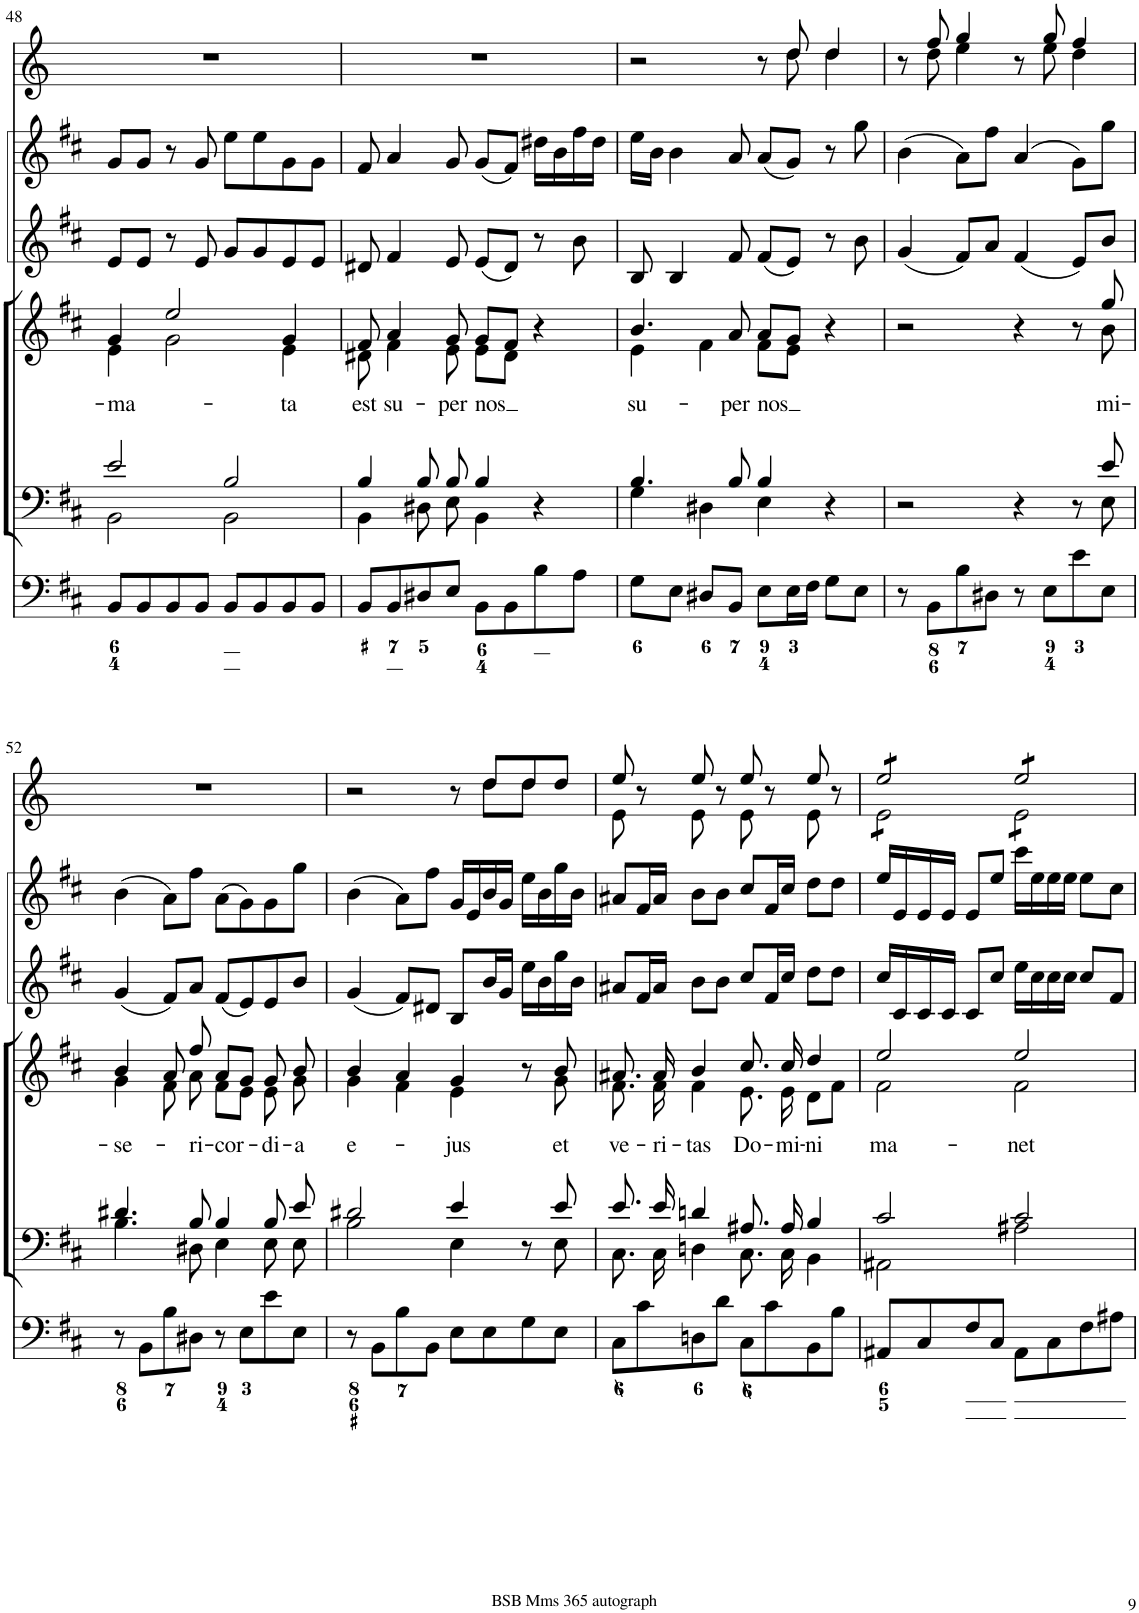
**kern	**kern	**kern	**text	**kern	**kern	**kern
*part6	*part5	*part4	*part4	*part3	*part2	*part1
*staff6	*staff5	*staff4	*staff4	*staff3	*staff2	*staff1
*I"Organ	*I"Voice	*I"Voice	*	*I"Violin	*I"Violin	*I"C in D
*	*	*	*	*I'Vln	*I'Vln	*
!!LO:PB:g=z
*clefF4	*clefF4	*clefG2	*	*clefG2	*clefG2	*clefG2
*	*	*	*	*	*	*Trd-1c-2
*k[f#c#]	*k[f#c#]	*k[f#c#]	*	*k[f#c#]	*k[f#c#]	*k[]
*M4/4	*M4/4	*M4/4	*	*M4/4	*M4/4	*M4/4
*met(c)	*met(c)	*met(c)	*	*met(c)	*met(c)	*met(c)
=48	=48	=48	=48	=48	=48	=48
*	*^	*	*	*	*	*
!	!	!	!	!LO:LY:b	!	!	!
*	*	*	*^	*	*	*	*
8BB/L	2e/	2BB\	4g/	4e\	-ma-	8e/L	8g/L	1r
8BB/	.	.	.	.	.	8e/J	8g/J	.
8BB/	.	.	2ee/	2g\	.	8r	8r	.
8BB/J	.	.	.	.	.	8e/	8g/	.
8BB/L	2B/	2BB\	.	.	.	8g/L	8ee\L	.
8BB/	.	.	.	.	.	8g/	8ee\	.
!	!	!	!	!	!LO:LY:b	!	!	!
8BB/	.	.	4g/	4e\	-ta	8e/	8g\	.
8BB/J	.	.	.	.	.	8e/J	8g\J	.
=49	=49	=49	=49	=49	=49	=49	=49	=49
!	!	!	!	!	!LO:LY:b	!	!	!
8BB/L	4B/	4BB\	8f#/	8d#X\	est	8d#X/	8f#/	1r
!	!	!	!	!	!LO:LY:b	!	!	!
8BB/	.	.	4a/	4f#\	su-	4f#/	4a/	.
8D#X/	8B/L	8D#X\L	.	.	.	.	.	.
!	!	!	!	!	!LO:LY:b	!	!	!
8E/J	8B/J	8E\J	8g/	8e\	-per	8e/	8g/	.
!	!	!	!	!	!LO:LY:b	!	!	!
8BB\L	4B/	4BB\	8g/L	8e\L	nos	(8e/L	(8g/L	.
8BB\	.	.	8f#/J	8d#\J	.	8d#/J)	8f#/J)	.
8B\	4r	4ryy	4r	4ryy	.	8r	16dd#X\LL	.
.	.	.	.	.	.	.	16b\	.
8A\J	.	.	.	.	.	8b\	16ff#\	.
.	.	.	.	.	.	.	16dd#\JJ	.
=50	=50	=50	=50	=50	=50	=50	=50	=50
!	!	!	!	!	!LO:LY:b	!	!	!
*	*	*	*	*	*	*	*	*^
8G\L	4.B/	4G\	4.b/	4e\	su-	8B/	16ee\LL	2r	8ryy
.	.	.	.	.	.	.	16b\JJ	.	.
*	*	*	*	*	*	*	*	*v	*v
8E\J	.	.	.	.	.	4B/	4b\	.
8D#X/L	.	4D#X\	.	4f#\	.	.	.	.
!	!	!	!	!	!LO:LY:b	!	!	!
8BB/J	8B/	.	8a/	.	-per	8f#/	8a/	.
!	!	!	!	!	!LO:LY:b	!	!	!
8E\L	4B/	4E\	8a/L	8f#\L	nos	(8f#/L	(8a/L	8r
*	*	*	*	*	*	*	*	*^
16E\L	.	.	8g/J	8e\J	.	8e/J)	8g/J)	8dd/	8dd\
16F#\JJ	.	.	.	.	.	.	.	.	.
8G\L	4r	4ryy	4r	4ryy	.	8r	8r	4dd/	4dd\
8E\J	.	.	.	.	.	8b\	8gg\	.	.
=51	=51	=51	=51	=51	=51	=51	=51	=51	=51
8r	2r	2..ryy	2r	2..ryy	.	(4g/	(4b\	8r	8ryy
8BB\L	.	.	.	.	.	.	.	8ff/	8dd\
8B\	.	.	.	.	.	8f#/L)	8a\L)	4gg/	4ee\
8D#X\J	.	.	.	.	.	8a/J	8ff#\J	.	.
8r	4r	.	4r	.	.	(4f#/	(4a/	8r	8ryy
8E\L	.	.	.	.	.	.	.	8gg/	8ee\
8e\	8r	.	8r	.	.	8e/L)	8g\L)	4ff/	4dd\
!	!	!	!	!	!LO:LY:b	!	!	!	!
8E\J	8e/	8E\	8gg/	8b\	mi-	8b/J	8gg\J	.	.
*	*	*	*	*	*	*	*	*v	*v
!!LO:LB:g=z
=52	=52	=52	=52	=52	=52	=52	=52	=52
!	!	!	!	!	!LO:LY:b	!	!	!
8r	4.d#X/	4.B\	4b/	4g\	-se-	(4g/	(4b\	1r
8BB\L	.	.	.	.	.	.	.	.
8B\	.	.	8a/	8f#\	.	8f#/L)	8a\L)	.
!	!	!	!	!	!LO:LY:b	!	!	!
8D#X\J	8B/	8D#X\	8ff#/	8a\	-ri-	8a/J	8ff#\J	.
!	!	!	!	!	!LO:LY:b	!	!	!
8r	4B/	4E\	8a/L	8f#\L	-cor-	(8f#/L	(8a\L	.
8E\L	.	.	8g/J	8e\J	.	8e/)	8g\)	.
!	!	!	!	!	!LO:LY:b	!	!	!
8e\	8B/L	8E\L	8g/	8e\	-di-	8e/	8g\	.
!	!	!	!	!	!LO:LY:b	!	!	!
8E\J	8e/J	8E\J	8b/	8g\	-a	8b/J	8gg\J	.
=53	=53	=53	=53	=53	=53	=53	=53	=53
!	!	!	!	!	!LO:LY:b	!	!	!
*	*	*	*	*	*	*	*	*^
8r	2d#X/	2B\	4b/	4g\	e-	(4g/	(4b\	2r	8ryy
*	*	*	*	*	*	*	*	*v	*v
8BB\L	.	.	.	.	.	.	.	.
8B\	.	.	4a/	4f#\	.	8f#/L)	8a\L)	.
8BB\J	.	.	.	.	.	8d#X/J	8ff#\J	.
!	!	!	!	!	!LO:LY:b	!	!	!
8E\L	4e/	4E\	4g/	4e\	-jus	8B/L	16g/LL	8r
.	.	.	.	.	.	.	16e/	.
*	*	*	*	*	*	*	*	*^
8E\	.	.	.	.	.	16b/L	16b/	8dd/L	8dd\L
.	.	.	.	.	.	16g/JJ	16g/JJ	.	.
8G\	8r	8ryy	8r	8ryy	.	16ee\LL	16ee\LL	8dd/	8dd\J
.	.	.	.	.	.	16b\	16b\	.	.
!	!	!	!	!	!LO:LY:b	!	!	!	!
8E\J	8e/	8E\	8b/	8g\	et	16gg\	16gg\	8dd/J	8ryy
.	.	.	.	.	.	16b\JJ	16b\JJ	.	.
=54	=54	=54	=54	=54	=54	=54	=54	=54	=54
!	!	!	!	!	!LO:LY:b	!	!	!	!
8C#\L	8.e/L	8.C#\L	8.a#X/	8.f#\	ve-	8a#X/L	8a#X/L	8ee/	8e\
8c#\	.	.	.	.	.	16f#/L	16f#/L	8r	8ryy
!	!	!	!	!	!LO:LY:b	!	!	!	!
.	16e/Jk	16C#\Jk	16a#/	16f#\	-ri-	16a#/JJ	16a#/JJ	.	.
!	!	!	!	!	!LO:LY:b	!	!	!	!
8Dn\	4dn/	4Dn\	4b/	4f#\	-tas	8b\L	8b\L	8ee/	8e\
8d\J	.	.	.	.	.	8b\J	8b\J	8r	8ryy
!	!	!	!	!	!LO:LY:b	!	!	!	!
8C#\L	8.A#X/L	8.C#\L	8.cc#/	8.e\	Do-	8cc#/L	8cc#/L	8ee/	8e\
8c#\	.	.	.	.	.	16f#/L	16f#/L	8r	8ryy
!	!	!	!	!	!LO:LY:b	!	!	!	!
.	16A#/Jk	16C#\Jk	16cc#/	16e\	-mi-	16cc#/JJ	16cc#/JJ	.	.
!	!	!	!	!	!LO:LY:b	!	!	!	!
8BB\	4B/	4BB\	4dd/	8d\L	-ni	8dd\L	8dd\L	8ee/	8e\
8B\J	.	.	.	8f#\J	.	8dd\J	8dd\J	8r	8ryy
=55	=55	=55	=55	=55	=55	=55	=55	=55	=55
!	!	!	!	!	!LO:LY:b	!	!	!	!
*	*	*	*	*	*	*	*	*tremolo	*
8AA#X/L	2c#/	2AA#X\	2ee/	2f#\	ma-	16cc#/LL	16ee/LL	8ee/L	8e\L
.	.	.	.	.	.	16c#/	16e/	.	.
8C#/	.	.	.	.	.	16c#/	16e/	8ee/	8e\
.	.	.	.	.	.	16c#/JJ	16e/JJ	.	.
8F#/	.	.	.	.	.	8c#/L	8e/L	8ee/	8e\
8C#/J	.	.	.	.	.	8cc#/J	8ee/J	8ee/J	8e\J
!	!	!	!	!	!LO:LY:b	!	!	!	!
8AA#\L	2c#/	2A#X\	2ee/	2f#\	-net	16ee\LL	16ccc#\LL	8ee/L	8e\L
.	.	.	.	.	.	16cc#\	16ee\	.	.
8C#\	.	.	.	.	.	16cc#\	16ee\	8ee/	8e\
.	.	.	.	.	.	16cc#\JJ	16ee\JJ	.	.
8F#\	.	.	.	.	.	8cc#/L	8ee\L	8ee/	8e\
8A#X\J	.	.	.	.	.	8f#/J	8cc#\J	8ee/J	8e\J
*	*	*	*	*	*	*	*	*Xtremolo	*
*	*v	*v	*	*	*	*	*	*v	*v
*	*	*v	*v	*	*	*	*
=	=	=	=	=	=	=
*-	*-	*-	*-	*-	*-	*-
